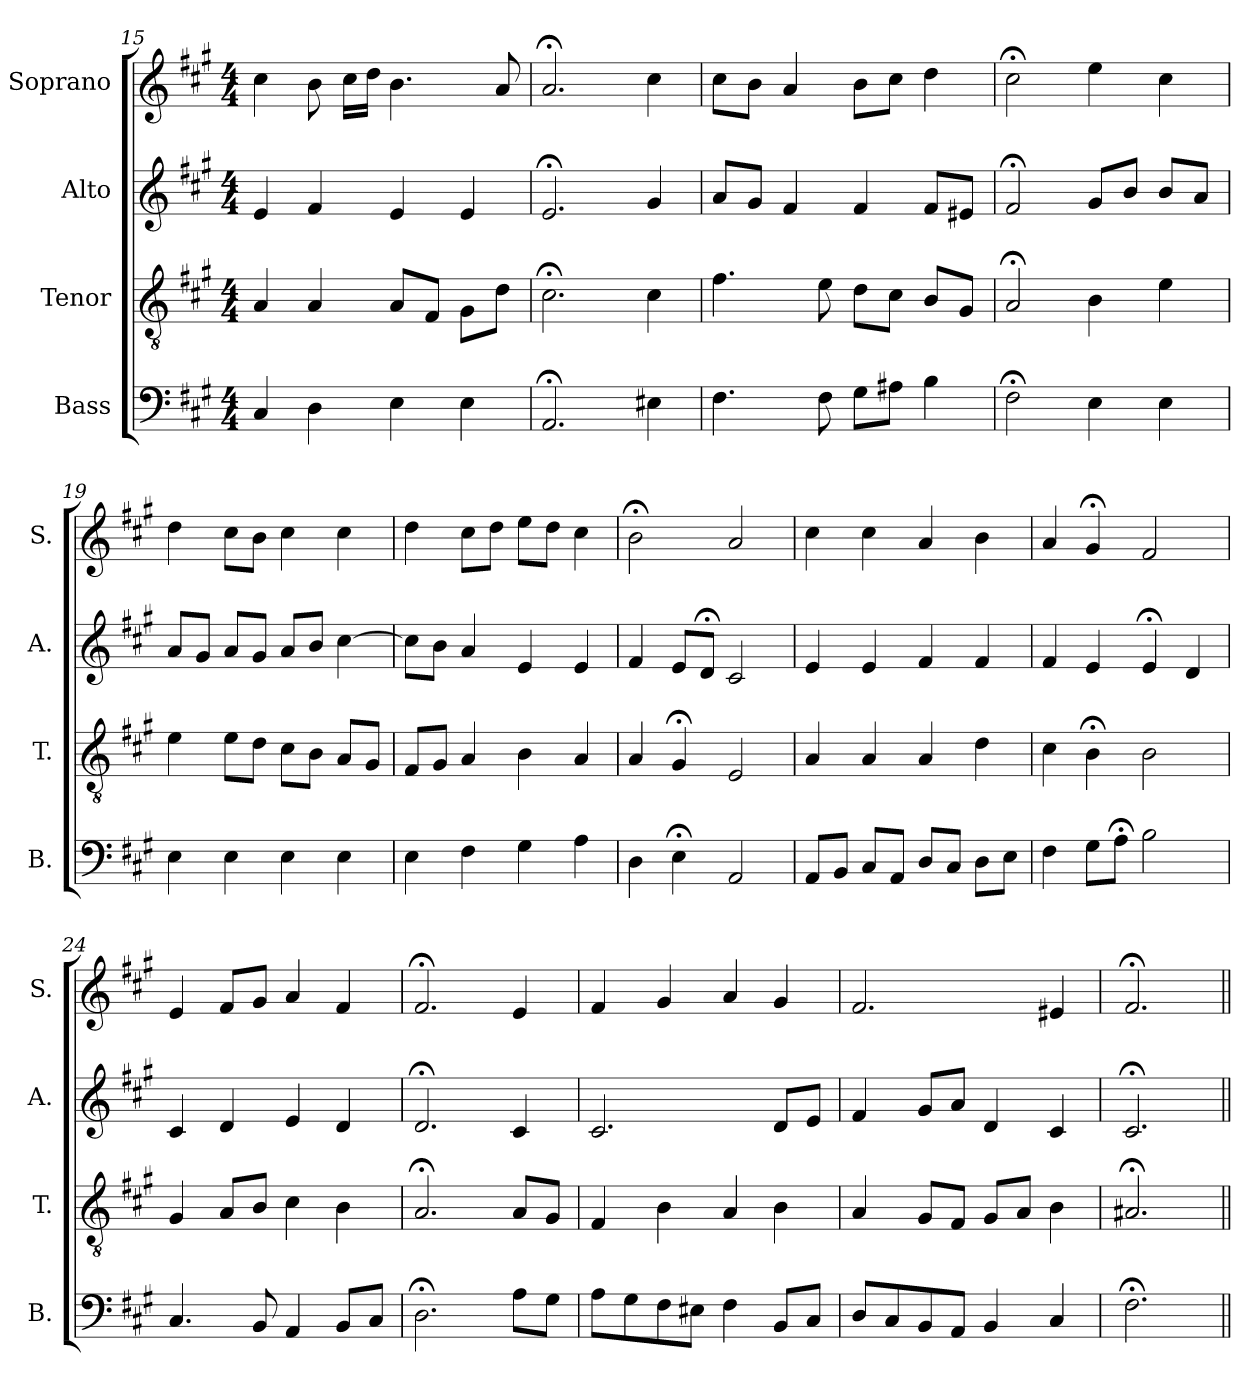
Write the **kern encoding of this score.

**kern	**kern	**kern	**kern
*part4	*part3	*part2	*part1
*staff4	*staff3	*staff2	*staff1
*I"Bass	*I"Tenor	*I"Alto	*I"Soprano
*I'B.	*I'T.	*I'A.	*I'S.
*clefF4	*clefGv2	*clefG2	*clefG2
*	*ITrd7c12	*	*
*k[f#c#g#]	*k[f#c#g#]	*k[f#c#g#]	*k[f#c#g#]
*A:	*A:	*A:	*A:
*M4/4	*M4/4	*M4/4	*M4/4
=15	=15	=15	=15
4C#/	4AA/	4e/	4cc#\
4D\	4AA/	4f#/	8b\
.	.	.	16cc#\LL
.	.	.	16dd\JJ
4E\	8AA/L	4e/	4.b\
.	8FF#/J	.	.
4E\	8GG#\L	4e/	.
.	8D\J	.	8a/
=16	=16	=16	=16
2.AA;</	2.C#;<\	2.e;</	2.a;</
4E#X\	4C#\	4g#/	4cc#\
=17	=17	=17	=17
4.F#\	4.F#\	8a/L	8cc#\L
.	.	8g#/J	8b\J
.	.	4f#/	4a/
8F#\	8E\	.	.
8G#\L	8D\L	4f#/	8b\L
8A#X\J	8C#\J	.	8cc#\J
4B\	8BB/L	8f#/L	4dd\
.	8GG#/J	8e#X/J	.
!!LO:LB:g=z
=18	=18	=18	=18
2F#;<\	2AA;</	2f#;</	2cc#;<\
4E\	4BB\	8g#/L	4ee\
.	.	8b/J	.
4E\	4E\	8b/L	4cc#\
.	.	8a/J	.
=19	=19	=19	=19
4E\	4E\	8a/L	4dd\
.	.	8g#/J	.
4E\	8E\L	8a/L	8cc#\L
.	8D\J	8g#/J	8b\J
4E\	8C#\L	8a/L	4cc#\
.	8BB\J	8b/J	.
4E\	8AA/L	[4cc#\	4cc#\
.	8GG#/J	.	.
=20	=20	=20	=20
4E\	8FF#/L	8cc#\L]	4dd\
.	8GG#/J	8b\J	.
4F#\	4AA/	4a/	8cc#\L
.	.	.	8dd\J
4G#\	4BB\	4e/	8ee\L
.	.	.	8dd\J
4A\	4AA/	4e/	4cc#\
=21	=21	=21	=21
4D\	4AA/	4f#/	2b;<\
4E;<\	4GG#;</	8e/L	.
.	.	8d;</J	.
2AA/	2EE/	2c#/	2a/
!!LO:PB:g=z
=22	=22	=22	=22
8AA/L	4AA/	4e/	4cc#\
8BB/J	.	.	.
8C#/L	4AA/	4e/	4cc#\
8AA/J	.	.	.
8D/L	4AA/	4f#/	4a/
8C#/J	.	.	.
8D\L	4D\	4f#/	4b\
8E\J	.	.	.
=23	=23	=23	=23
4F#\	4C#\	4f#/	4a/
8G#\L	4BB;<\	4e/	4g#;</
8A;<\J	.	.	.
2B\	2BB\	4e;</	2f#/
.	.	4d/	.
=24	=24	=24	=24
4.C#/	4GG#/	4c#/	4e/
.	8AA/L	4d/	8f#/L
8BB/	8BB/J	.	8g#/J
4AA/	4C#\	4e/	4a/
8BB/L	4BB\	4d/	4f#/
8C#/J	.	.	.
!!LO:LB:g=z
=25	=25	=25	=25
2.D;<\	2.AA;</	2.d;</	2.f#;</
8A\L	8AA/L	4c#/	4e/
8G#\J	8GG#/J	.	.
=26	=26	=26	=26
8A\L	4FF#/	2.c#/	4f#/
8G#\	.	.	.
8F#\	4BB\	.	4g#/
8E#X\J	.	.	.
4F#\	4AA/	.	4a/
8BB/L	4BB\	8d/L	4g#/
8C#/J	.	8e/J	.
=27	=27	=27	=27
8D/L	4AA/	4f#/	2.f#/
8C#/	.	.	.
8BB/	8GG#/L	8g#/L	.
8AA/J	8FF#/J	8a/J	.
4BB/	8GG#/L	4d/	.
.	8AA/J	.	.
4C#/	4BB\	4c#/	4e#X/
=28	=28	=28	=28
2.F#;<\	2.AA#X;</	2.c#;</	2.f#;</
=||	=||	=||	=||
*-	*-	*-	*-
